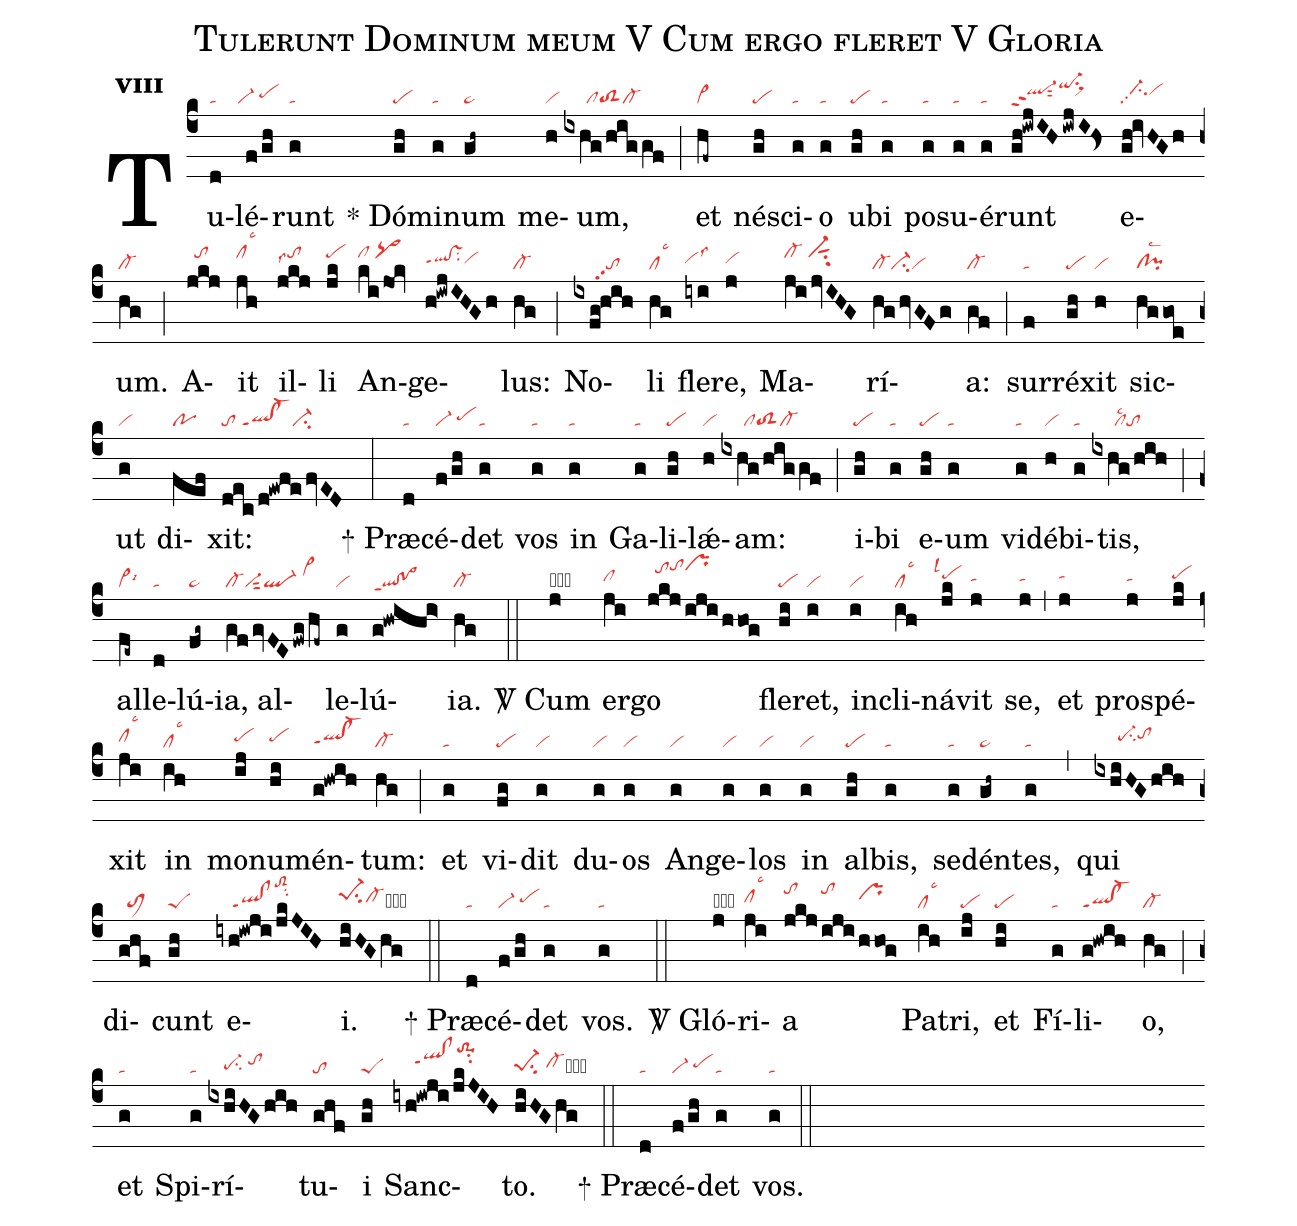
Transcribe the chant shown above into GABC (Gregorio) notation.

name:Tulerunt Dominum meum V Cum ergo fleret V Gloria;
office-part:re;
mode:8;
nabc-lines:1;
%%
initial-style: 1;
name: Tulerunt Dominum meum;
mode: 8;
office-part: Responsorium;
annotation: Resp.;
annotation: viii;
nabc-lines:1;
%%
(c4) Tu(d|ta)lé(f/gh|``vi-/pehh)runt(g|ta) <sp>*</sp> Dó(gh|pe)mi(g|ta)num(gh~|pe~) me(h|vi)um,(ixhg/hig/gf|//////cltoS2cl-) (;) et(hf~|vi>) né(gh|pe)sci(g|ta)o(g|ta) u(gh|pe)bi(g|ta) po(g|ta)su(g|ta)é(g|ta)runt(gh!iwjIH/iwjI!Hs<|ql-hippt2sut2qi-hksu1sux1) e(gh!ivHGh|//ci-hipp2vihi)um.(hg|cl-) (;) A(jkj|//tohj)it(jh|clhjlsc3) il(jkj|tohjlss7)li(jk|pehj) An(ki/jok|clhj/pq>hj)ge(h!iwjIHGh|qlhh!vshhppt1su2vihh)lus:(hg|cl-) (;) No(ixfg!hih|//////topp2)li(hg|cllsc3) fle(iyi|vihhlss3)re,(j|vihh) Ma(ji/jvIHG|cl-hj/vi-hjsut1su2)rí(hg/hvGFg|cl-vi-su2vi)a:(gf|cl-) (;) sur(f|ta)ré(gh|pe)xit(h|vi) sic(hggoe|cl!pilsc2)ut(g|vi) di(fef|po)xit:(dec/d!ewfefvED|to/ql!cl-ppt1ci-) (:)

<sp>+</sp> Præ(d|ta)cé(f/gh|vi-/pehh)det(g|ta) vos(g|ta) in(g|ta) Ga(g|ta)li(gh|pe)lǽ(h|vi)am:(ixhg/hig/gf|//////cltoS2cl-) (;) i(gh|pe)bi(g|ta) e(gh|pe)um(g|ta) vi(g|ta)dé(h|vi)bi(g|ta)tis,(ixhg/hih|//////cllsc2to) (;) al(fe~|vi>lsi6)le(d|ta)lú(fg~|pe~)ia, al(gf/gvFE/fwg/hf~|cl-vi-sut2ql-/vi>hj)le(g|vi)lú(g!hwihi>|ql!po>ppt1)ia.(hg|cl-) (::)

<sp>V/</sp> Cum(j|obvihh) er(ji|clhh)go(jkj/iji/hhog|//tohktohlprhl) fle(hi|pe)ret,(i|vi) in(i|vi)cli(ih|cllsc3)ná(jk|``pehilsl1)vit(j|tahh) se,(j|tahh) (,) et(j|tahi) pro(j|tahh)spé(jk|pehi)xit(ji|clhhlsc3) in(ih|cllsc3) mo(ij|pehh)nu(hi|pehh)mén(g!hwih|qlhg!cl-hgppt1)tum:(hg|cl-) (;) et(g|ta) vi(fg|pe)dit(g|vi) du(g|vi)os(g|vi) An(g|vi)ge(g|vi)los(g|vi) in(g|vi) al(gh|pe)bis,(g|ta) se(g|ta)dén(gh~|pe~)tes,(g|ta) (,) qui(ixhiHG/hih|//////pe-hhsu2tohi) di(ghf|//toM1)cunt(gh|peS) e(iyh!iwji/jkJIH|////ql!clppt1toS2hmsu2)i.(hiHGhg|pe-1hisu2cl-hhcb) (::)

<sp>+</sp> Præ(d|ta)cé(f/gh|vi-/pehh)det(g|ta) vos.(g|ta) (::)
<sp>V/</sp> Gló(j|obhgvihh)ri(ji|clhhlsc3)a(jkj|tohk|iji|tohk|hhog|prhi) Pa(ih|cllsc3)tri,(ij|pe) et(hi|pe) Fí(g|ta)li(g!hwih|ql!cl-ppt1)o,(hg|cl-) (;) et(g|ta) Spi(g|ta)rí(ixhiHG/hih|////pe-hgsu2/tohi)tu(ghf|to)i(gh|peS) Sanc(iyh!iwji/jkJIH|/////qlhi!clhippt1to-1hmsu2)to.(hiHGhg|pe-1hgsu2/cl-hhcbhg) (::)
<sp>+</sp> Præ(d|ta)cé(f/gh|vi-/pehh)det(g|ta) vos.(g|ta) (::)
